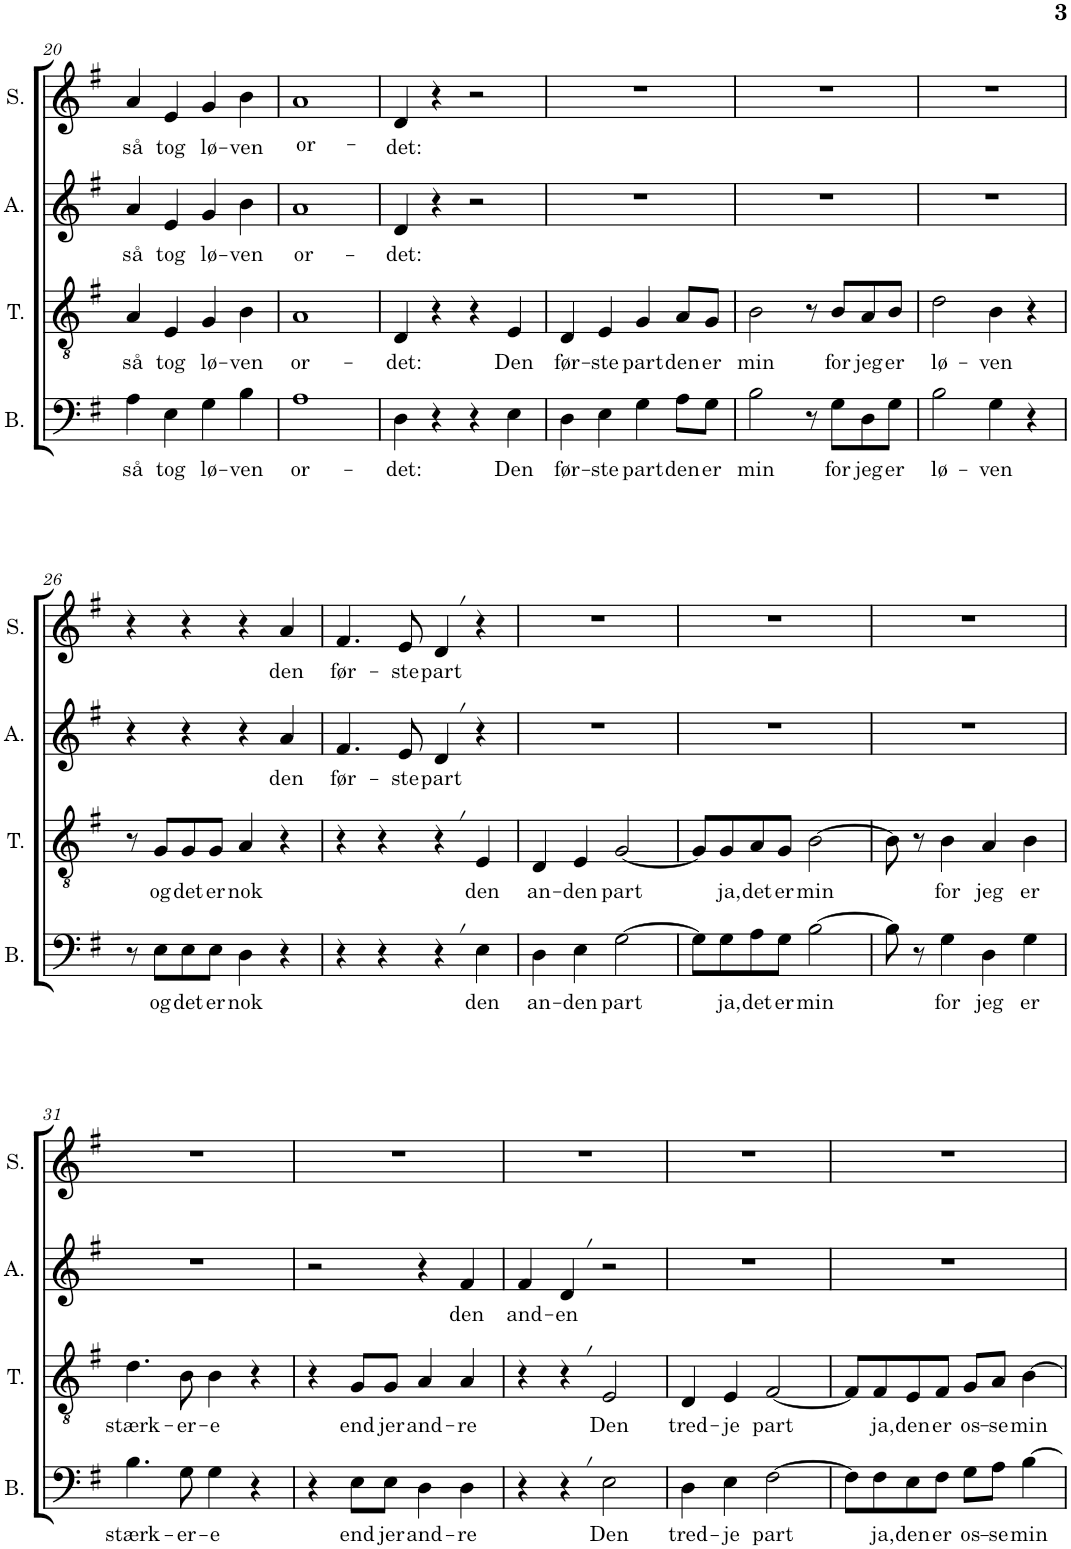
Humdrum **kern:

**kern	**text	**kern	**text	**kern	**text	**kern	**text
*part4	*part4	*part3	*part3	*part2	*part2	*part1	*part1
*staff4	*staff4	*staff3	*staff3	*staff2	*staff2	*staff1	*staff1
*I"Bas	*	*I"Tenor	*	*I"Alt	*	*I"Sopran	*
*I'B.	*	*I'T.	*	*I'A.	*	*I'S.	*
!!LO:PB:g=z
*clefF4	*	*clefGv2	*	*clefG2	*	*clefG2	*
*k[f#]	*	*k[f#]	*	*k[f#]	*	*k[f#]	*
*M4/4	*	*M4/4	*	*M4/4	*	*M4/4	*
=20	=20	=20	=20	=20	=20	=20	=20
!	!LO:LY:b	!	!LO:LY:b	!	!LO:LY:b	!	!LO:LY:b
4A\	så	4A/	så	4a/	så	4a/	så
!	!LO:LY:b	!	!LO:LY:b	!	!LO:LY:b	!	!LO:LY:b
4E\	tog	4E/	tog	4e/	tog	4e/	tog
!	!LO:LY:b	!	!LO:LY:b	!	!LO:LY:b	!	!LO:LY:b
4G\	lø-	4G/	lø-	4g/	lø-	4g/	lø-
!	!LO:LY:b	!	!LO:LY:b	!	!LO:LY:b	!	!LO:LY:b
4B\	-ven	4B\	-ven	4b\	-ven	4b\	-ven
=21	=21	=21	=21	=21	=21	=21	=21
!	!LO:LY:b	!	!LO:LY:b	!	!LO:LY:b	!	!LO:LY:b
1A	or-	1A	or-	1a	or-	1a	or-
=22	=22	=22	=22	=22	=22	=22	=22
!	!LO:LY:b	!	!LO:LY:b	!	!LO:LY:b	!	!LO:LY:b
4D\	-det:	4D/	-det:	4d/	-det:	4d/	-det:
4r	.	4r	.	4r	.	4r	.
4r	.	4r	.	2r	.	2r	.
!	!LO:LY:b	!	!LO:LY:b	!	!	!	!
4E\	Den	4E/	Den	.	.	.	.
=23	=23	=23	=23	=23	=23	=23	=23
!	!LO:LY:b	!	!LO:LY:b	!	!	!	!
4D\	før-	4D/	før-	1r	.	1r	.
!	!LO:LY:b	!	!LO:LY:b	!	!	!	!
4E\	-ste	4E/	-ste	.	.	.	.
!	!LO:LY:b	!	!LO:LY:b	!	!	!	!
4G\	part	4G/	part	.	.	.	.
!	!LO:LY:b	!	!LO:LY:b	!	!	!	!
8A\L	den	8A/L	den	.	.	.	.
!	!LO:LY:b	!	!LO:LY:b	!	!	!	!
8G\J	er	8G/J	er	.	.	.	.
=24	=24	=24	=24	=24	=24	=24	=24
!	!LO:LY:b	!	!LO:LY:b	!	!	!	!
2B\	min	2B\	min	1r	.	1r	.
8r	.	8r	.	.	.	.	.
!	!LO:LY:b	!	!LO:LY:b	!	!	!	!
8G\L	for	8B/L	for	.	.	.	.
!	!LO:LY:b	!	!LO:LY:b	!	!	!	!
8D\	jeg	8A/	jeg	.	.	.	.
!	!LO:LY:b	!	!LO:LY:b	!	!	!	!
8G\J	er	8B/J	er	.	.	.	.
=25	=25	=25	=25	=25	=25	=25	=25
!	!LO:LY:b	!	!LO:LY:b	!	!	!	!
2B\	lø-	2d\	lø-	1r	.	1r	.
!	!LO:LY:b	!	!LO:LY:b	!	!	!	!
4G\	-ven	4B\	-ven	.	.	.	.
4r	.	4r	.	.	.	.	.
!!LO:LB:g=z
=26	=26	=26	=26	=26	=26	=26	=26
8r	.	8r	.	4r	.	4r	.
!	!LO:LY:b	!	!LO:LY:b	!	!	!	!
8E\L	og	8G/L	og	.	.	.	.
!	!LO:LY:b	!	!LO:LY:b	!	!	!	!
8E\	det	8G/	det	4r	.	4r	.
!	!LO:LY:b	!	!LO:LY:b	!	!	!	!
8E\J	er	8G/J	er	.	.	.	.
!	!LO:LY:b	!	!LO:LY:b	!	!	!	!
4D\	nok	4A/	nok	4r	.	4r	.
!	!	!	!	!	!LO:LY:b	!	!LO:LY:b
4r	.	4r	.	4a/	den	4a/	den
=27	=27	=27	=27	=27	=27	=27	=27
!	!	!	!	!	!LO:LY:b	!	!LO:LY:b
4r	.	4r	.	4.f#/	før-	4.f#/	før-
4r	.	4r	.	.	.	.	.
!	!	!	!	!	!LO:LY:b	!	!LO:LY:b
.	.	.	.	8e/	-ste	8e/	-ste
!	!	!	!	!	!LO:LY:b	!	!LO:LY:b
4r	.	4r	.	4dZ/	part	4dZ/	part
!	!LO:LY:b	!	!LO:LY:b	!	!	!	!
4E\	den	4E/	den	4r	.	4r	.
=28	=28	=28	=28	=28	=28	=28	=28
!	!LO:LY:b	!	!LO:LY:b	!	!	!	!
4D\	an-	4D/	an-	1r	.	1r	.
!	!LO:LY:b	!	!LO:LY:b	!	!	!	!
4E\	-den	4E/	-den	.	.	.	.
!	!LO:LY:b	!	!LO:LY:b	!	!	!	!
[2G\	part	[2G/	part	.	.	.	.
=29	=29	=29	=29	=29	=29	=29	=29
8G\L]	.	8G/L]	.	1r	.	1r	.
!	!LO:LY:b	!	!LO:LY:b	!	!	!	!
8G\	ja,	8G/	ja,	.	.	.	.
!	!LO:LY:b	!	!LO:LY:b	!	!	!	!
8A\	det	8A/	det	.	.	.	.
!	!LO:LY:b	!	!LO:LY:b	!	!	!	!
8G\J	er	8G/J	er	.	.	.	.
!	!LO:LY:b	!	!LO:LY:b	!	!	!	!
[2B\	min	[2B\	min	.	.	.	.
=30	=30	=30	=30	=30	=30	=30	=30
8B\]	.	8B\]	.	1r	.	1r	.
8r	.	8r	.	.	.	.	.
!	!LO:LY:b	!	!LO:LY:b	!	!	!	!
4G\	for	4B\	for	.	.	.	.
!	!LO:LY:b	!	!LO:LY:b	!	!	!	!
4D\	jeg	4A/	jeg	.	.	.	.
!	!LO:LY:b	!	!LO:LY:b	!	!	!	!
4G\	er	4B\	er	.	.	.	.
!!LO:LB:g=z
=31	=31	=31	=31	=31	=31	=31	=31
!	!LO:LY:b	!	!LO:LY:b	!	!	!	!
4.B\	stærk-	4.d\	stærk-	1r	.	1r	.
!	!LO:LY:b	!	!LO:LY:b	!	!	!	!
8G\	-er-	8B\	-er-	.	.	.	.
!	!LO:LY:b	!	!LO:LY:b	!	!	!	!
4G\	-e	4B\	-e	.	.	.	.
4r	.	4r	.	.	.	.	.
=32	=32	=32	=32	=32	=32	=32	=32
4r	.	4r	.	2r	.	1r	.
!	!LO:LY:b	!	!LO:LY:b	!	!	!	!
8E\L	end	8G/L	end	.	.	.	.
!	!LO:LY:b	!	!LO:LY:b	!	!	!	!
8E\J	jer	8G/J	jer	.	.	.	.
!	!LO:LY:b	!	!LO:LY:b	!	!	!	!
4D\	and-	4A/	and-	4r	.	.	.
!	!LO:LY:b	!	!LO:LY:b	!	!LO:LY:b	!	!
4D\	-re	4A/	-re	4f#/	den	.	.
=33	=33	=33	=33	=33	=33	=33	=33
!	!	!	!	!	!LO:LY:b	!	!
4r	.	4r	.	4f#/	and-	1r	.
!	!	!	!	!	!LO:LY:b	!	!
4r	.	4r	.	4dZ/	-en	.	.
!	!LO:LY:b	!	!LO:LY:b	!	!	!	!
2E\	Den	2E/	Den	2r	.	.	.
=34	=34	=34	=34	=34	=34	=34	=34
!	!LO:LY:b	!	!LO:LY:b	!	!	!	!
4D\	tred-	4D/	tred-	1r	.	1r	.
!	!LO:LY:b	!	!LO:LY:b	!	!	!	!
4E\	-je	4E/	-je	.	.	.	.
!	!LO:LY:b	!	!LO:LY:b	!	!	!	!
[2F#\	part	[2F#/	part	.	.	.	.
=35	=35	=35	=35	=35	=35	=35	=35
8F#\L]	.	8F#/L]	.	1r	.	1r	.
!	!LO:LY:b	!	!LO:LY:b	!	!	!	!
8F#\	ja,	8F#/	ja,	.	.	.	.
!	!LO:LY:b	!	!LO:LY:b	!	!	!	!
8E\	den	8E/	den	.	.	.	.
!	!LO:LY:b	!	!LO:LY:b	!	!	!	!
8F#\J	er	8F#/J	er	.	.	.	.
!	!LO:LY:b	!	!LO:LY:b	!	!	!	!
8G\L	os-	8G/L	os-	.	.	.	.
!	!LO:LY:b	!	!LO:LY:b	!	!	!	!
8A\J	-se	8A/J	-se	.	.	.	.
!	!LO:LY:b	!	!LO:LY:b	!	!	!	!
[4B\	min	[4B\	min	.	.	.	.
=	=	=	=	=	=	=	=
*-	*-	*-	*-	*-	*-	*-	*-
